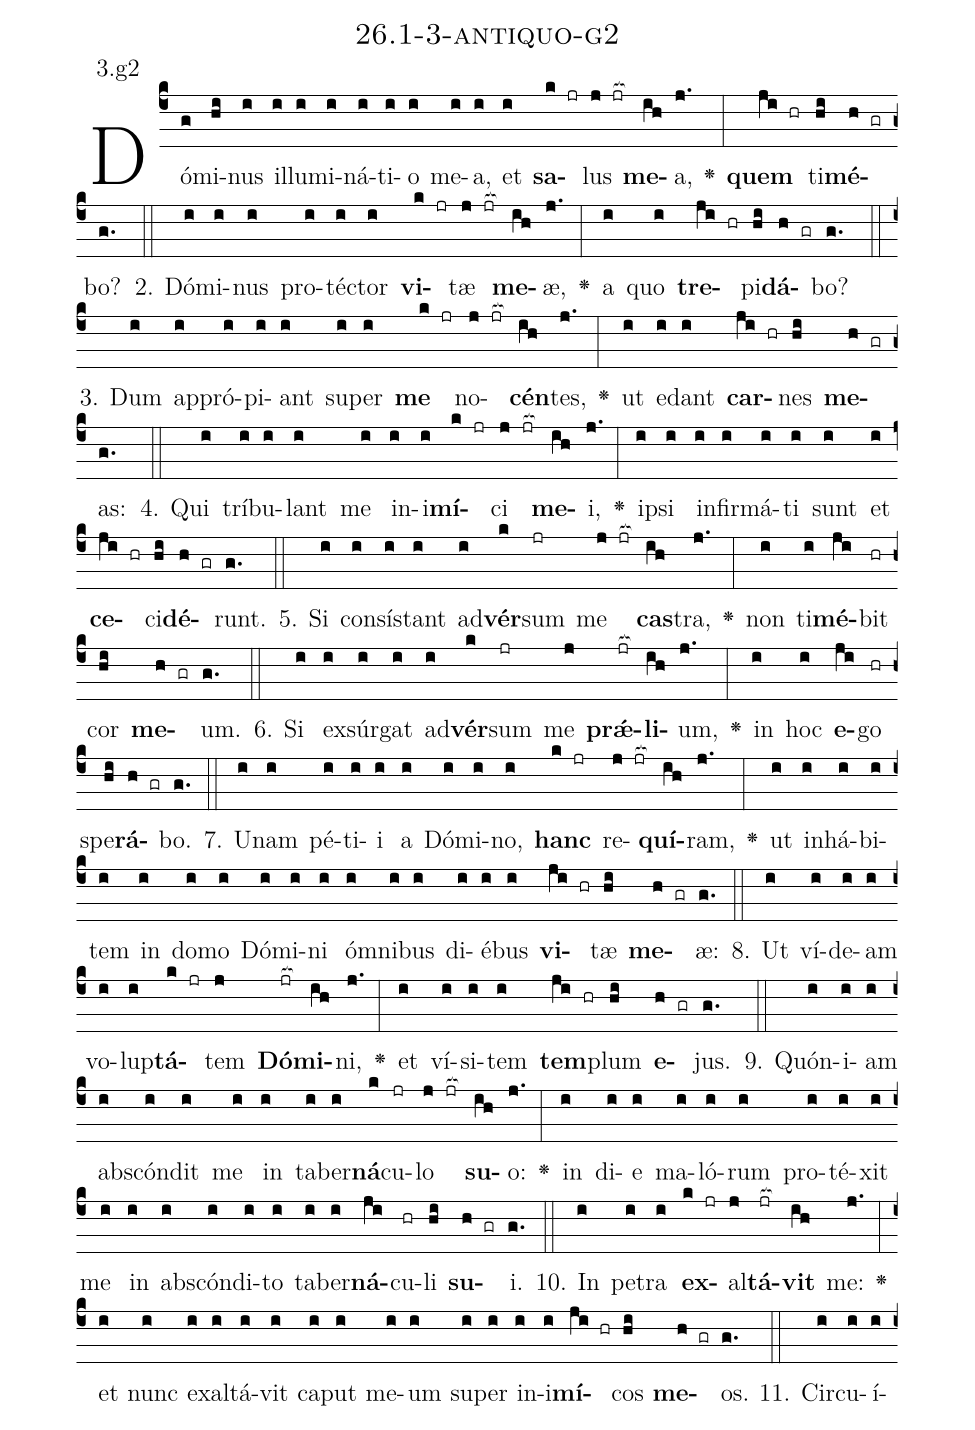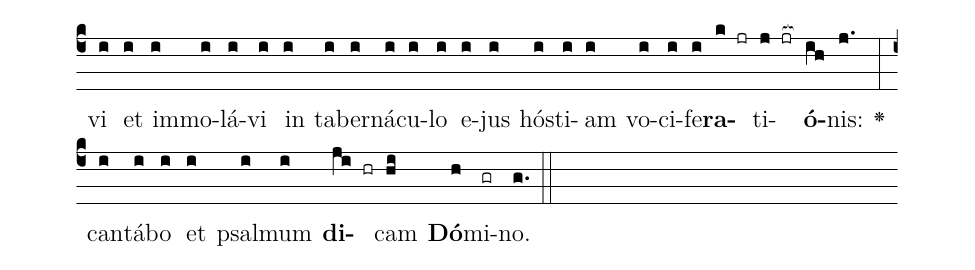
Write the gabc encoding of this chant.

name: 26.1-3-antiquo-g2;
annotation: 3.g2;
%%
(c4)Dó(g)mi(hi)nus(i) il(i)lu(i)mi(i)ná(i)ti(i)o(i) me(i)a,(i) et(i) <b>sa</b>(k jr)lus(j jr[ocb:1{]) <b>me</b>(ih[ocb:0}])a,(j.) <v>\greheightstar</v>(:) <b>quem</b>(ji hr) ti(hi)<b>mé</b>(h gr)bo?(g.) (::)
2. Dó(i)mi(i)nus(i) pro(i)téc(i)tor(i) <b>vi</b>(k jr)tæ(j jr[ocb:1{]) <b>me</b>(ih[ocb:0}])æ,(j.) <v>\greheightstar</v>(:) a(i) quo(i) <b>tre</b>(ji hr)pi(hi)<b>dá</b>(h gr)bo?(g.) (::)
3. Dum(i) ap(i)pró(i)pi(i)ant(i) su(i)per(i) <b>me</b>(k jr) no(j jr[ocb:1{])<b>cén</b>(ih[ocb:0}])tes,(j.) <v>\greheightstar</v>(:) ut(i) e(i)dant(i) <b>car</b>(ji hr)nes(hi) <b>me</b>(h gr)as:(g.) (::)
4. Qui(i) trí(i)bu(i)lant(i) me(i) in(i)i(i)<b>mí</b>(k jr)ci(j jr[ocb:1{]) <b>me</b>(ih[ocb:0}])i,(j.) <v>\greheightstar</v>(:) ip(i)si(i) in(i)fir(i)má(i)ti(i) sunt(i) et(i) <b>ce</b>(ji hr)ci(hi)<b>dé</b>(h gr)runt.(g.) (::)
5. Si(i) con(i)sís(i)tant(i) ad(i)<b>vér</b>(k)sum(jr) me(j jr[ocb:1{]) <b>cas</b>(ih[ocb:0}])tra,(j.) <v>\greheightstar</v>(:) non(i) ti(i)<b>mé</b>(ji)bit(hr) cor(hi) <b>me</b>(h gr)um.(g.) (::)
6. Si(i) ex(i)súr(i)gat(i) ad(i)<b>vér</b>(k)sum(jr) me(j) <b>prǽ</b>(jr[ocb:1{])<b>li</b>(ih[ocb:0}])um,(j.) <v>\greheightstar</v>(:) in(i) hoc(i) <b>e</b>(ji)go(hr) spe(hi)<b>rá</b>(h gr)bo.(g.) (::)
7. U(i)nam(i) pé(i)ti(i)i(i) a(i) Dó(i)mi(i)no,(i) <b>hanc</b>(k jr) re(j jr[ocb:1{])<b>quí</b>(ih[ocb:0}])ram,(j.) <v>\greheightstar</v>(:) ut(i) in(i)há(i)bi(i)tem(i) in(i) do(i)mo(i) Dó(i)mi(i)ni(i) óm(i)ni(i)bus(i) di(i)é(i)bus(i) <b>vi</b>(ji hr)tæ(hi) <b>me</b>(h gr)æ:(g.) (::)
8. Ut(i) ví(i)de(i)am(i) vo(i)lup(i)<b>tá</b>(k jr)tem(j) <b>Dó</b>(jr[ocb:1{])<b>mi</b>(ih[ocb:0}])ni,(j.) <v>\greheightstar</v>(:) et(i) ví(i)si(i)tem(i) <b>tem</b>(ji hr)plum(hi) <b>e</b>(h gr)jus.(g.) (::)
9. Quón(i)i(i)am(i) abs(i)cón(i)dit(i) me(i) in(i) ta(i)ber(i)<b>ná</b>(k)cu(jr)lo(j jr[ocb:1{]) <b>su</b>(ih[ocb:0}])o:(j.) <v>\greheightstar</v>(:) in(i) di(i)e(i) ma(i)ló(i)rum(i) pro(i)té(i)xit(i) me(i) in(i) abs(i)cón(i)di(i)to(i) ta(i)ber(i)<b>ná</b>(ji)cu(hr)li(hi) <b>su</b>(h gr)i.(g.) (::)
10. In(i) pe(i)tra(i) <b>ex</b>(k jr)al(j)<b>tá</b>(jr[ocb:1{])<b>vit</b>(ih[ocb:0}]) me:(j.) <v>\greheightstar</v>(:) et(i) nunc(i) ex(i)al(i)tá(i)vit(i) ca(i)put(i) me(i)um(i) su(i)per(i) in(i)i(i)<b>mí</b>(ji hr)cos(hi) <b>me</b>(h gr)os.(g.) (::)
11. Cir(i)cu(i)í(i)vi(i) et(i) im(i)mo(i)lá(i)vi(i) in(i) ta(i)ber(i)ná(i)cu(i)lo(i) e(i)jus(i) hós(i)ti(i)am(i) vo(i)ci(i)fe(i)<b>ra</b>(k jr)ti(j jr[ocb:1{])<b>ó</b>(ih[ocb:0}])nis:(j.) <v>\greheightstar</v>(:) can(i)tá(i)bo(i) et(i) psal(i)mum(i) <b>di</b>(ji hr)cam(hi) <b>Dó</b>(h)mi(gr)no.(g.) (::)
